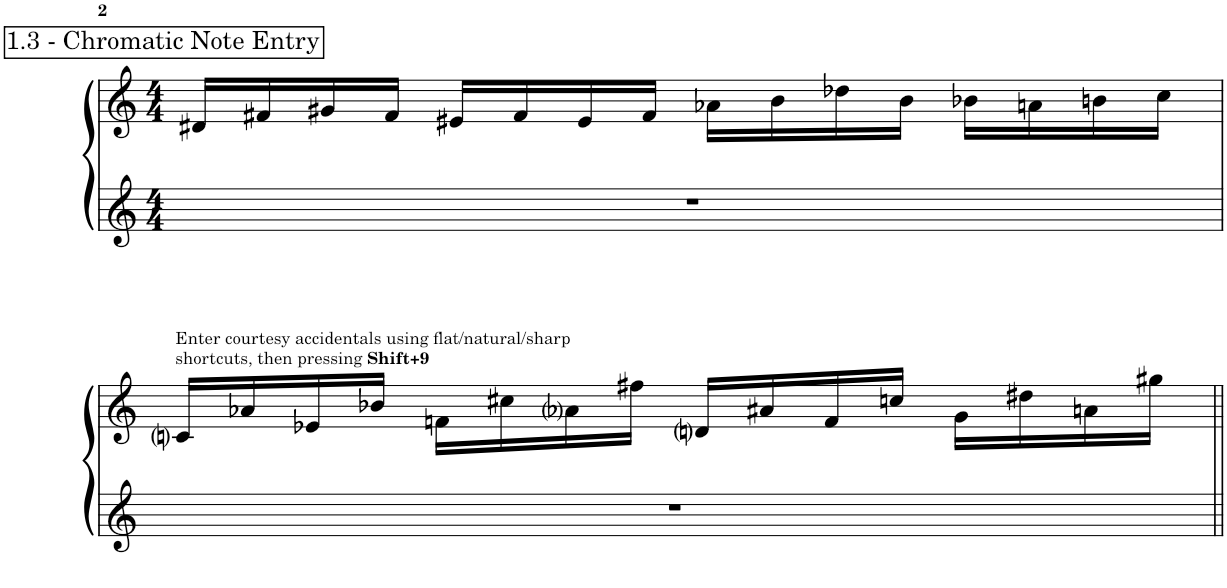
**kern	**kern
*part1	*part1
*staff2	*staff1
*I"Piano	*
*I'Pno.	*
!!LO:PB:g=z
*clefG2	*clefG2
*k[]	*k[]
*M4/4	*M4/4
!!LO:REH:place=s1:a:fs=12:t=1.3 - Chromatic Note Entry
=15	=15
1r	16d#X/LL
.	16f#X/
.	16g#X/
.	16f#/JJ
.	16e#X/LL
.	16f#/
.	16e#/
.	16f#/JJ
.	16a-X\LL
.	16b\
.	16dd-X\
.	16b\JJ
.	16b-X\LL
.	16an\
.	16bn\
.	16cc\JJ
!!LO:LB:g=z
=16	=16
!	!LO:TX:a:t=Enter courtesy accidentals using flat/natural/sharp
!	!LO:TX:a:t=shortcuts, then pressing
!	!LO:TX:a:B:t=Shift+9
1r	16cni/LL
.	16a-X/
.	16e-X/
.	16b-X/JJ
.	16fn\LL
.	16cc#X\
.	16a-i\
.	16ff#X\JJ
.	16dni/LL
.	16a#X/
.	16f/
.	16ccn/JJ
.	16g\LL
.	16dd#X\
.	16an\
.	16gg#X\JJ
=||	=||
*-	*-
